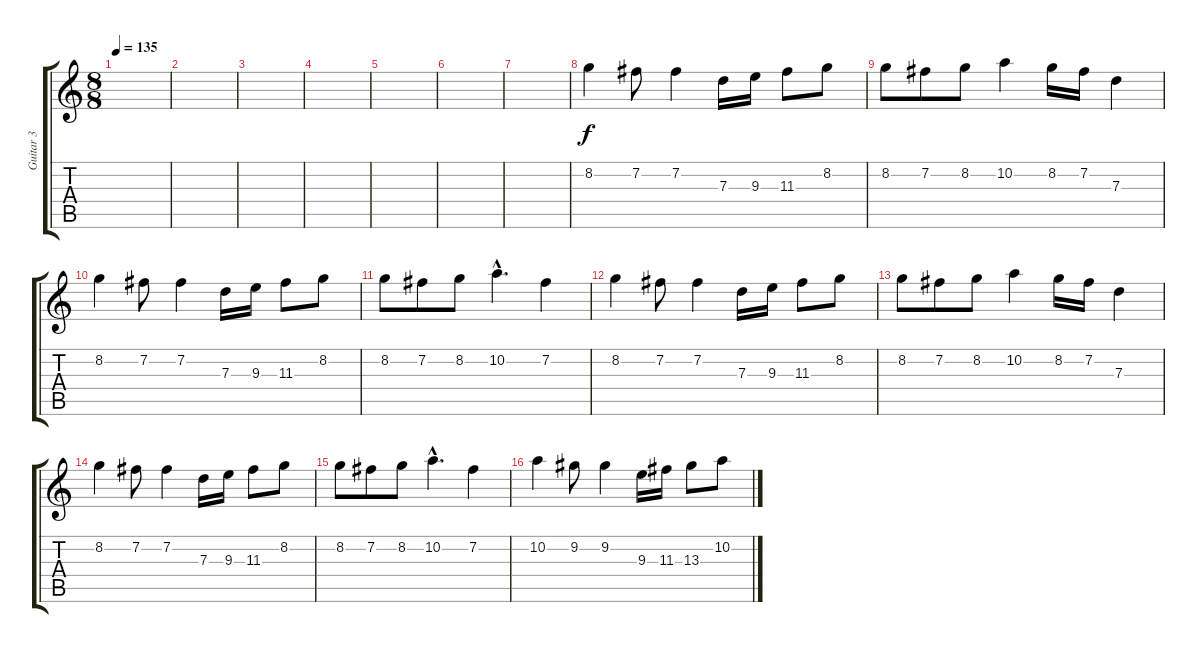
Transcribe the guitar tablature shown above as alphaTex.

\track ("Guitar 3" "Guitar 3") {instrument distortionguitar}
\staff {score tabs}
\tuning (E4 B3 G3 D3 A2 E2) {hide}
\ts (8 8)
\tempo 135
\clef g2
\ks c
|
|
|
|
|
|
|
8.2.4 7.2.8 7.2.4 7.3.16 9.3.16 11.3.8 8.2.8 |
8.2.8 7.2.8 8.2.8 10.2.4 8.2.16 7.2.16 7.3.4 |
8.2.4 7.2.8 7.2.4 7.3.16 9.3.16 11.3.8 8.2.8 |
8.2.8 7.2.8 8.2.8 10.2{hac}.4{d} 7.2.4 |
8.2.4 7.2.8 7.2.4 7.3.16 9.3.16 11.3.8 8.2.8 |
8.2.8 7.2.8 8.2.8 10.2.4 8.2.16 7.2.16 7.3.4 |
8.2.4 7.2.8 7.2.4 7.3.16 9.3.16 11.3.8 8.2.8 |
8.2.8 7.2.8 8.2.8 10.2{hac}.4{d} 7.2.4 |
10.2.4 9.2.8 9.2.4 9.3.16 11.3.16 13.3.8 10.2.8
